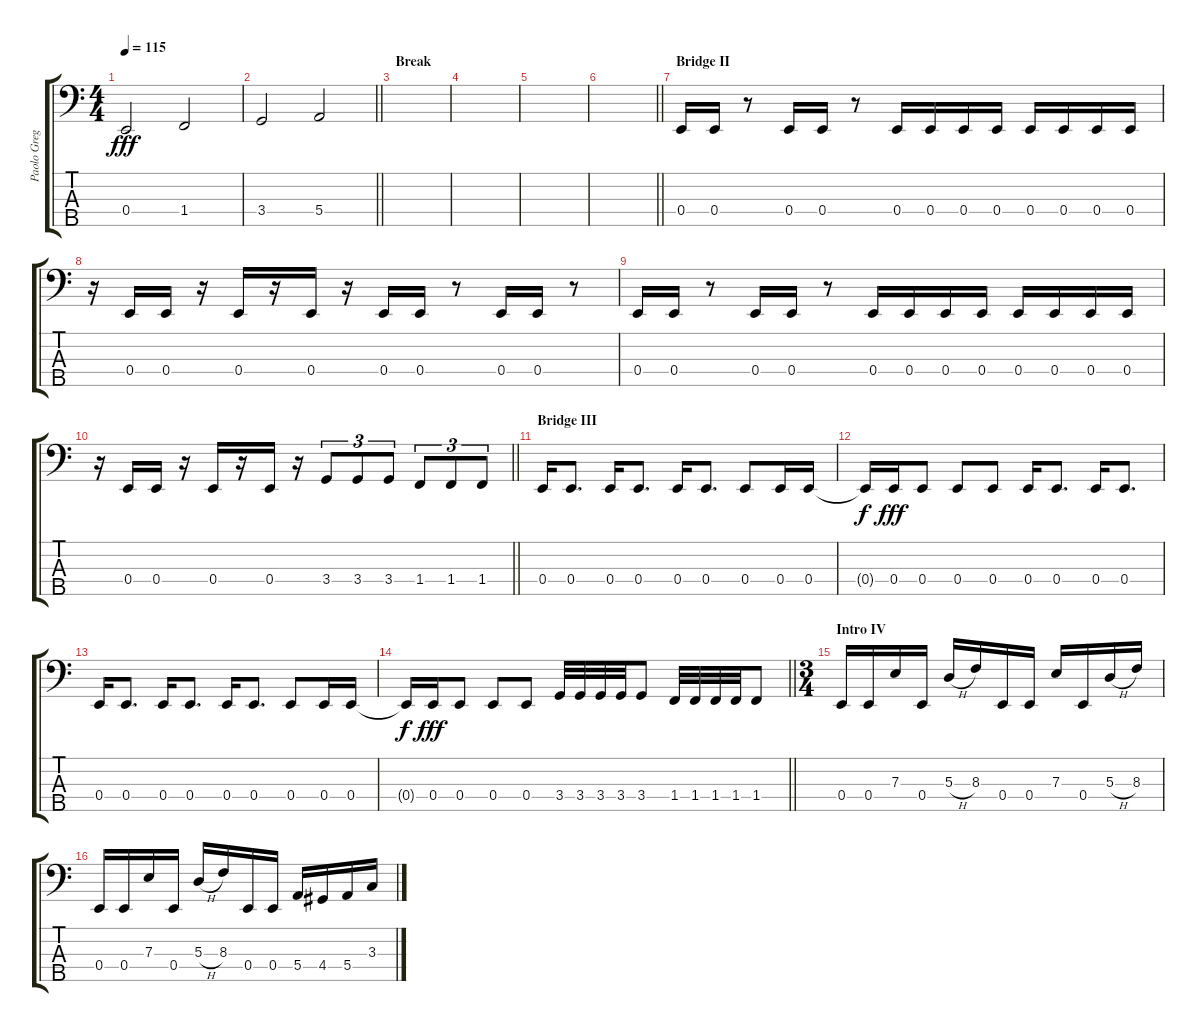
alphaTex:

\track ("Paolo Gregoletto" "Paolo Greg") {instrument electricbassfinger}
\staff {score tabs}
\tuning (G2 D2 A1 E1 B0) {hide}
\ts (4 4)
\tempo 115
\clef f4
\ks c
0.4.2{dy fff} 1.4.2 |
\barLineRight lightlight
3.4.2 5.4.2 |
\section ("" "Break")
|
|
|
\barLineRight lightlight
|
\section ("" "Bridge II")
0.4.16 0.4.16 r.8 0.4.16 0.4.16 r.8 0.4.16 0.4.16 0.4.16 0.4.16 0.4.16 0.4.16 0.4.16 0.4.16 |
r.16 0.4.16 0.4.16 r.16 0.4.16 r.16 0.4.16 r.16 0.4.16 0.4.16 r.8 0.4.16 0.4.16 r.8 |
0.4.16 0.4.16 r.8 0.4.16 0.4.16 r.8 0.4.16 0.4.16 0.4.16 0.4.16 0.4.16 0.4.16 0.4.16 0.4.16 |
\barLineRight lightlight
r.16 0.4.16 0.4.16 r.16 0.4.16 r.16 0.4.16 r.16 3.4.8{tu (3 2)} 3.4.8{tu (3 2)} 3.4.8{tu (3 2)} 1.4.8{tu (3 2)} 1.4.8{tu (3 2)} 1.4.8{tu (3 2)} |
\section ("" "Bridge III")
0.4.16 0.4.8{d} 0.4.16 0.4.8{d} 0.4.16 0.4.8{d} 0.4.8 0.4.16 0.4.16 |
0.4{t}.16{dy f} 0.4.16{dy fff} 0.4.8 0.4.8 0.4.8 0.4.16 0.4.8{d} 0.4.16 0.4.8{d} |
0.4.16 0.4.8{d} 0.4.16 0.4.8{d} 0.4.16 0.4.8{d} 0.4.8 0.4.16 0.4.16 |
\barLineRight lightlight
0.4{t}.16{dy f} 0.4.16{dy fff} 0.4.8 0.4.8 0.4.8 3.4.32 3.4.32 3.4.32 3.4.32 3.4.8 1.4.32 1.4.32 1.4.32 1.4.32 1.4.8 |
\ts (3 4)
\section ("" "Intro IV")
0.4.16 0.4.16 7.3.16 0.4.16 5.3{h}.16 8.3.16 0.4.16 0.4.16 7.3.16 0.4.16 5.3{h}.16 8.3.16 |
0.4.16 0.4.16 7.3.16 0.4.16 5.3{h}.16 8.3.16 0.4.16 0.4.16 5.4.16 4.4.16 5.4.16 3.3.16
